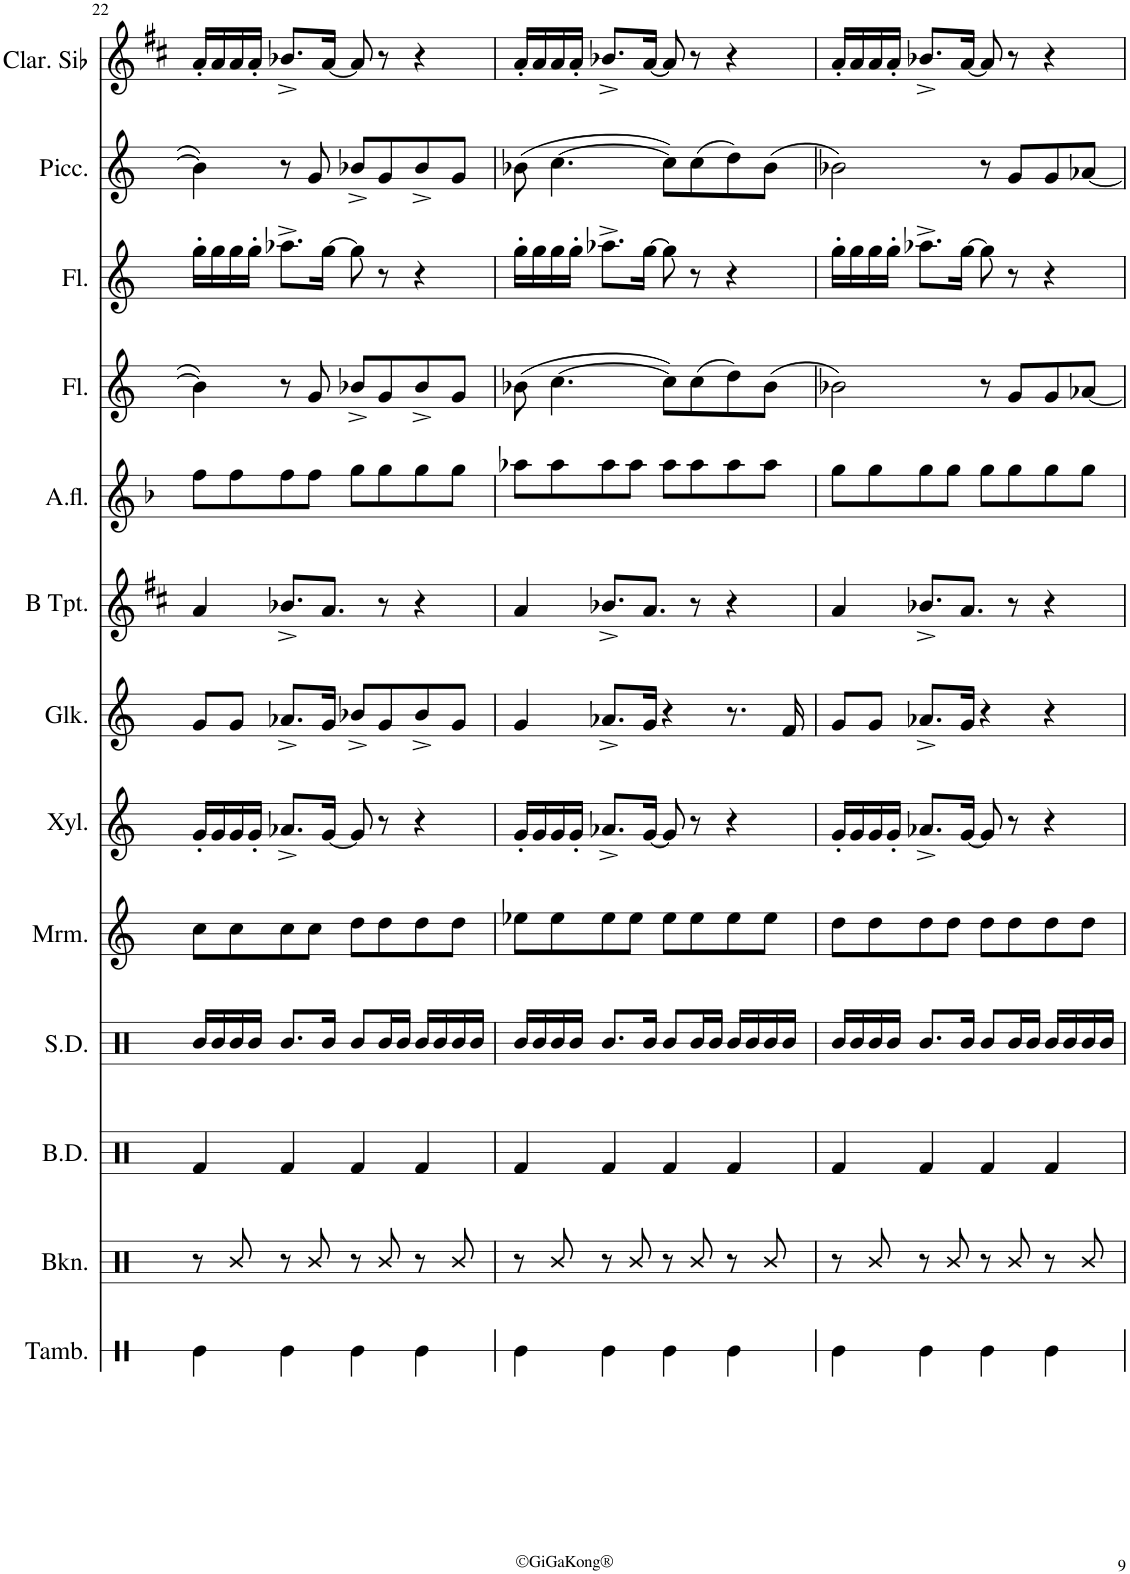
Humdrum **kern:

**kern	**kern	**kern	**kern	**kern	**kern	**kern	**kern	**kern	**kern	**kern	**kern	**kern
*part13	*part12	*part11	*part10	*part9	*part8	*part7	*part6	*part5	*part4	*part3	*part2	*part1
*staff13	*staff12	*staff11	*staff10	*staff9	*staff8	*staff7	*staff6	*staff5	*staff4	*staff3	*staff2	*staff1
*I"Tamburin	*I"Becken	*I"Bass Drums	*I"Snare Drum	*I"Marimba	*I"Xylophon	*I"Glockenspiel	*I"B Trompete	*I"Altflöte	*I"Flöte 2	*I"Flöte 1	*I"Piccoloflöte	*I"Clarinette en Sib
*I'Tamb.	*I'Bkn.	*I'B.D.	*I'S.D.	*I'Mrm.	*I'Xyl.	*I'Glk.	*I'B Tpt.	*I'A.fl.	*I'Fl.	*I'Fl.	*I'Picc.	*I'Clar. Sib
!!LO:PB:g=z
*clefX	*clefX	*clefX	*clefX	*clefG2	*clefG2	*clefG2	*clefG2	*clefG2	*clefG2	*clefG2	*clefG2	*clefG2
*	*	*	*	*	*Trd-7c-12	*Trd-14c-24	*Trd1c2	*Trd3c5	*	*	*Trd-7c-12	*Trd1c2
*k[]	*k[]	*k[]	*k[]	*k[]	*k[]	*k[]	*k[f#c#]	*k[b-]	*k[]	*k[]	*k[]	*k[f#c#]
*M4/4	*M4/4	*M4/4	*M4/4	*M4/4	*M4/4	*M4/4	*M4/4	*M4/4	*M4/4	*M4/4	*M4/4	*M4/4
=22	=22	=22	=22	=22	=22	=22	=22	=22	=22	=22	=22	=22
4Re\	8r	4Rf/	16R/LL	8cc\L	16g'/LL	8g/L	4a/	8ff\L	4b-\]	16gg'\LL	4b-\]	16a'/LL
.	.	.	16R/	.	16g/	.	.	.	.	16gg\	.	16a/
.	8R/	.	16R/	8cc\	16g/	8g/J	.	8ff\	.	16gg\	.	16a/
.	.	.	16R/JJ	.	16g'/JJ	.	.	.	.	16gg'\JJ	.	16a'/JJ
4Re\	8r	4Rf/	8.R/L	8cc\	8.a-X^/L	8.a-X^/L	8.b-X^/L	8ff\	8r	8.aa-X^\L	8r	8.b-X^/L
.	8R/	.	.	8cc\J	.	.	.	8ff\J	8g/	.	8g/	.
.	.	.	16R/Jk	.	[16g/Jk	16g/Jk	8.a/J	.	.	[16gg\Jk	.	[16a/Jk
4Re\	8r	4Rf/	8R/L	8dd\L	8g/]	8b-X^/L	.	8gg\L	8b-X^/L	8gg\]	8b-X^/L	8a/]
.	8R/	.	16R/L	8dd\	8r	8g/	8r	8gg\	8g/	8r	8g/	8r
.	.	.	16R/JJ	.	.	.	.	.	.	.	.	.
4Re\	8r	4Rf/	16R/LL	8dd\	4r	8b-^/	4r	8gg\	8b-^/	4r	8b-^/	4r
.	.	.	16R/	.	.	.	.	.	.	.	.	.
.	8R/	.	16R/	8dd\J	.	8g/J	.	8gg\J	8g/J	.	8g/J	.
.	.	.	16R/JJ	.	.	.	.	.	.	.	.	.
=23	=23	=23	=23	=23	=23	=23	=23	=23	=23	=23	=23	=23
4Re\	8r	4Rf/	16R/LL	8ee-X\L	16g'/LL	4g/	4a/	8aa-X\L	(8b-X\	16gg'\LL	(8b-X\	16a'/LL
.	.	.	16R/	.	16g/	.	.	.	.	16gg\	.	16a/
.	8R/	.	16R/	8ee-\	16g/	.	.	8aa-\	[4.cc\	16gg\	[4.cc\	16a/
.	.	.	16R/JJ	.	16g'/JJ	.	.	.	.	16gg'\JJ	.	16a'/JJ
4Re\	8r	4Rf/	8.R/L	8ee-\	8.a-X^/L	8.a-X^/L	8.b-X^/L	8aa-\	.	8.aa-X^\L	.	8.b-X^/L
.	8R/	.	.	8ee-\J	.	.	.	8aa-\J	.	.	.	.
.	.	.	16R/Jk	.	[16g/Jk	16g/Jk	8.a/J	.	.	[16gg\Jk	.	[16a/Jk
4Re\	8r	4Rf/	8R/L	8ee-\L	8g/]	4r	.	8aa-\L	8cc\L])	8gg\]	8cc\L])	8a/]
.	8R/	.	16R/L	8ee-\	8r	.	8r	8aa-\	(8cc\	8r	(8cc\	8r
.	.	.	16R/JJ	.	.	.	.	.	.	.	.	.
4Re\	8r	4Rf/	16R/LL	8ee-\	4r	8.r	4r	8aa-\	8dd\)	4r	8dd\)	4r
.	.	.	16R/	.	.	.	.	.	.	.	.	.
.	8R/	.	16R/	8ee-\J	.	.	.	8aa-\J	(8b-\J	.	(8b-\J	.
.	.	.	16R/JJ	.	.	16f/	.	.	.	.	.	.
=24	=24	=24	=24	=24	=24	=24	=24	=24	=24	=24	=24	=24
4Re\	8r	4Rf/	16R/LL	8dd\L	16g'/LL	8g/L	4a/	8gg\L	2b-X\)	16gg'\LL	2b-X\)	16a'/LL
.	.	.	16R/	.	16g/	.	.	.	.	16gg\	.	16a/
.	8R/	.	16R/	8dd\	16g/	8g/J	.	8gg\	.	16gg\	.	16a/
.	.	.	16R/JJ	.	16g'/JJ	.	.	.	.	16gg'\JJ	.	16a'/JJ
4Re\	8r	4Rf/	8.R/L	8dd\	8.a-X^/L	8.a-X^/L	8.b-X^/L	8gg\	.	8.aa-X^\L	.	8.b-X^/L
.	8R/	.	.	8dd\J	.	.	.	8gg\J	.	.	.	.
.	.	.	16R/Jk	.	[16g/Jk	16g/Jk	8.a/J	.	.	[16gg\Jk	.	[16a/Jk
4Re\	8r	4Rf/	8R/L	8dd\L	8g/]	4r	.	8gg\L	8r	8gg\]	8r	8a/]
.	8R/	.	16R/L	8dd\	8r	.	8r	8gg\	8g/L	8r	8g/L	8r
.	.	.	16R/JJ	.	.	.	.	.	.	.	.	.
4Re\	8r	4Rf/	16R/LL	8dd\	4r	4r	4r	8gg\	8g/	4r	8g/	4r
.	.	.	16R/	.	.	.	.	.	.	.	.	.
.	8R/	.	16R/	8dd\J	.	.	.	8gg\J	[8a-X/J	.	[8a-X/J	.
.	.	.	16R/JJ	.	.	.	.	.	.	.	.	.
=	=	=	=	=	=	=	=	=	=	=	=	=
*-	*-	*-	*-	*-	*-	*-	*-	*-	*-	*-	*-	*-
